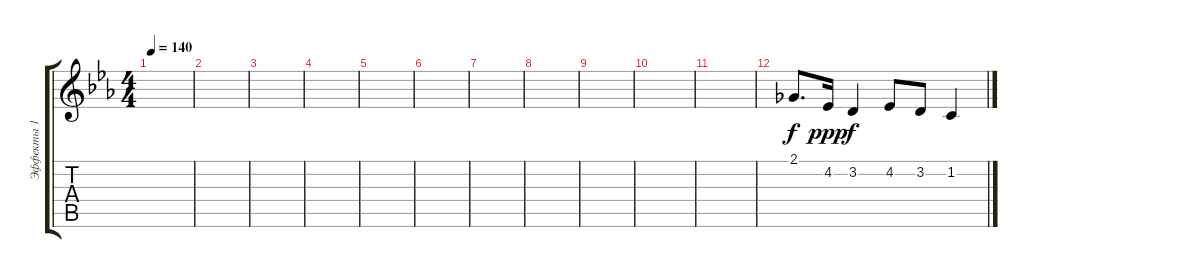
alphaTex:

\track ("Эффекты 1" "Эффекты 1") {instrument stringensemble1}
\staff {score tabs}
\tuning (E4 B3 G3 D3 A2 E2) {hide}
\ts (4 4)
\tempo 140
\clef g2
\ks eb
|
|
|
|
|
|
|
|
|
|
|
2.1.8{d} 4.2.16{dy ppp} 3.2.4{dy f} 4.2.8 3.2.8 1.2.4
